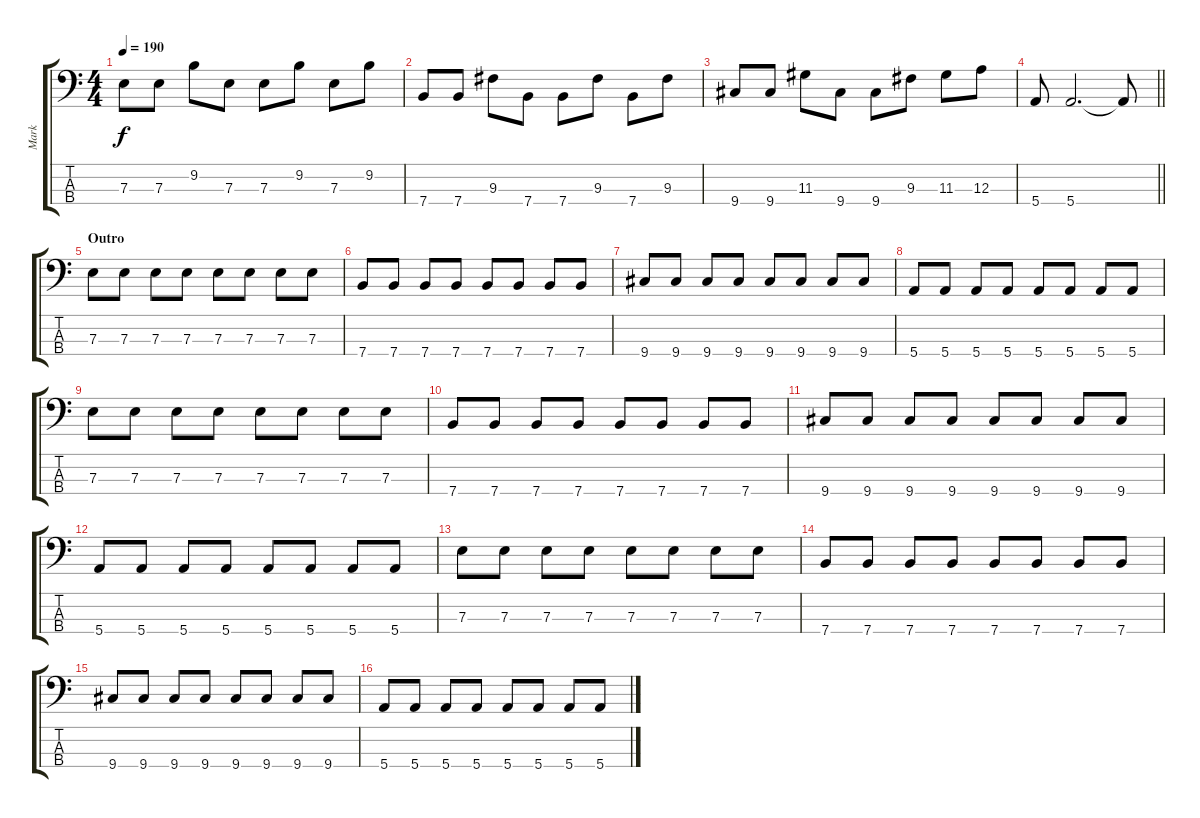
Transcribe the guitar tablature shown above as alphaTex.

\track ("Mark" "Mark") {instrument electricbassfinger}
\staff {score tabs}
\tuning (G2 D2 A1 E1) {hide}
\ts (4 4)
\tempo 190
\clef f4
\ks c
7.3.8{dy f} 7.3.8 9.2.8 7.3.8 7.3.8 9.2.8 7.3.8 9.2.8 |
7.4.8 7.4.8 9.3.8 7.4.8 7.4.8 9.3.8 7.4.8 9.3.8 |
9.4.8 9.4.8 11.3.8 9.4.8 9.4.8 9.3.8 11.3.8 12.3.8 |
\barLineRight lightlight
5.4.8 5.4.2{d} 5.4{t}.8 |
\section ("" "Outro")
7.3.8 7.3.8 7.3.8 7.3.8 7.3.8 7.3.8 7.3.8 7.3.8 |
7.4.8 7.4.8 7.4.8 7.4.8 7.4.8 7.4.8 7.4.8 7.4.8 |
9.4.8 9.4.8 9.4.8 9.4.8 9.4.8 9.4.8 9.4.8 9.4.8 |
5.4.8 5.4.8 5.4.8 5.4.8 5.4.8 5.4.8 5.4.8 5.4.8 |
7.3.8 7.3.8 7.3.8 7.3.8 7.3.8 7.3.8 7.3.8 7.3.8 |
7.4.8 7.4.8 7.4.8 7.4.8 7.4.8 7.4.8 7.4.8 7.4.8 |
9.4.8 9.4.8 9.4.8 9.4.8 9.4.8 9.4.8 9.4.8 9.4.8 |
5.4.8 5.4.8 5.4.8 5.4.8 5.4.8 5.4.8 5.4.8 5.4.8 |
7.3.8 7.3.8 7.3.8 7.3.8 7.3.8 7.3.8 7.3.8 7.3.8 |
7.4.8 7.4.8 7.4.8 7.4.8 7.4.8 7.4.8 7.4.8 7.4.8 |
9.4.8 9.4.8 9.4.8 9.4.8 9.4.8 9.4.8 9.4.8 9.4.8 |
5.4.8 5.4.8 5.4.8 5.4.8 5.4.8 5.4.8 5.4.8 5.4.8
